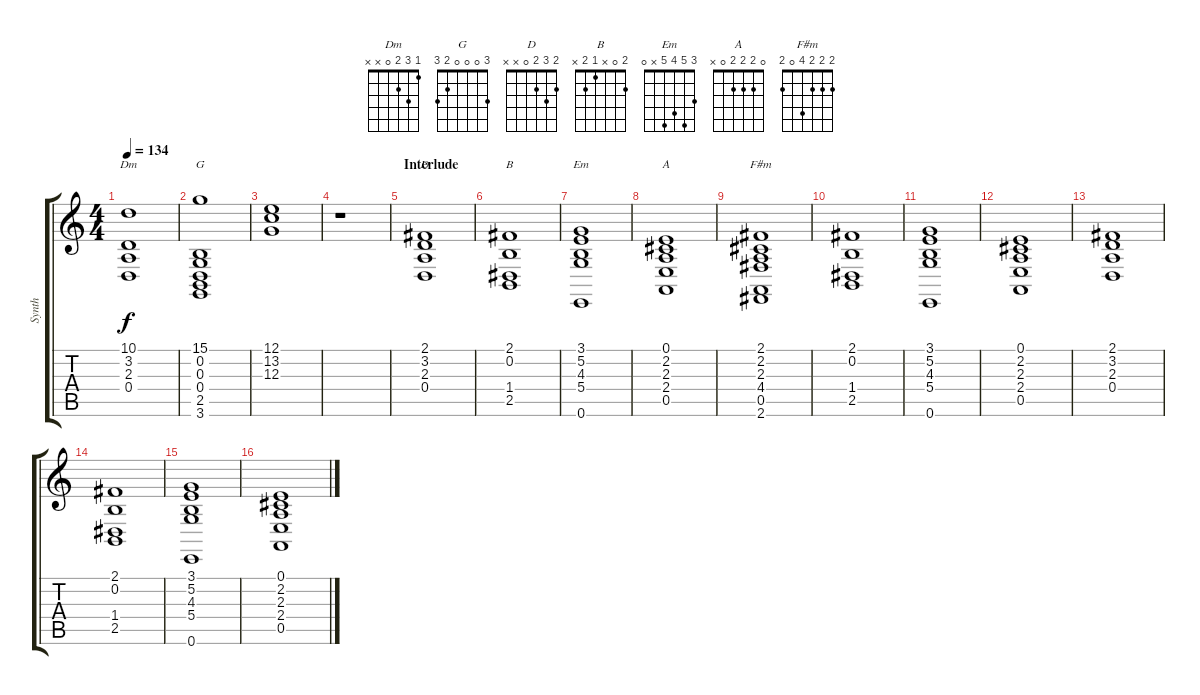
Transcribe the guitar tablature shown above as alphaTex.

\track ("Synth" "Synth") {instrument stringensemble2}
\staff {score tabs}
\tuning (E4 B3 G3 D3 A2 E2) {hide}
\chord ("Dm" 1 3 2 0 x x)
\chord ("G" 3 0 0 0 2 3)
\chord ("D" 2 3 2 0 x x)
\chord ("B" 2 0 x 1 2 x)
\chord ("Em" 3 5 4 5 x 0)
\chord ("A" 0 2 2 2 0 x)
\chord ("F#m" 2 2 2 4 0 2)
\ts (4 4)
\tempo 134
\clef g2
\ks c
(10.1 3.2 2.3 0.4).1{ch "Dm" dy f} |
(15.1 0.2 0.3 0.4 2.5 3.6).1{ch "G"} |
(12.1 13.2 12.3).1 |
r.1 |
\section ("" "Interlude")
(2.1 3.2 2.3 0.4).1{ch "D"} |
(2.1 0.2 1.4 2.5).1{ch "B"} |
(3.1 5.2 4.3 5.4 0.6).1{ch "Em"} |
(0.1 2.2 2.3 2.4 0.5).1{ch "A"} |
(2.1 2.2 2.3 4.4 0.5 2.6).1{ch "F#m"} |
(2.1 0.2 1.4 2.5).1 |
(3.1 5.2 4.3 5.4 0.6).1 |
(0.1 2.2 2.3 2.4 0.5).1 |
(2.1 3.2 2.3 0.4).1 |
(2.1 0.2 1.4 2.5).1 |
(3.1 5.2 4.3 5.4 0.6).1 |
(0.1 2.2 2.3 2.4 0.5).1
